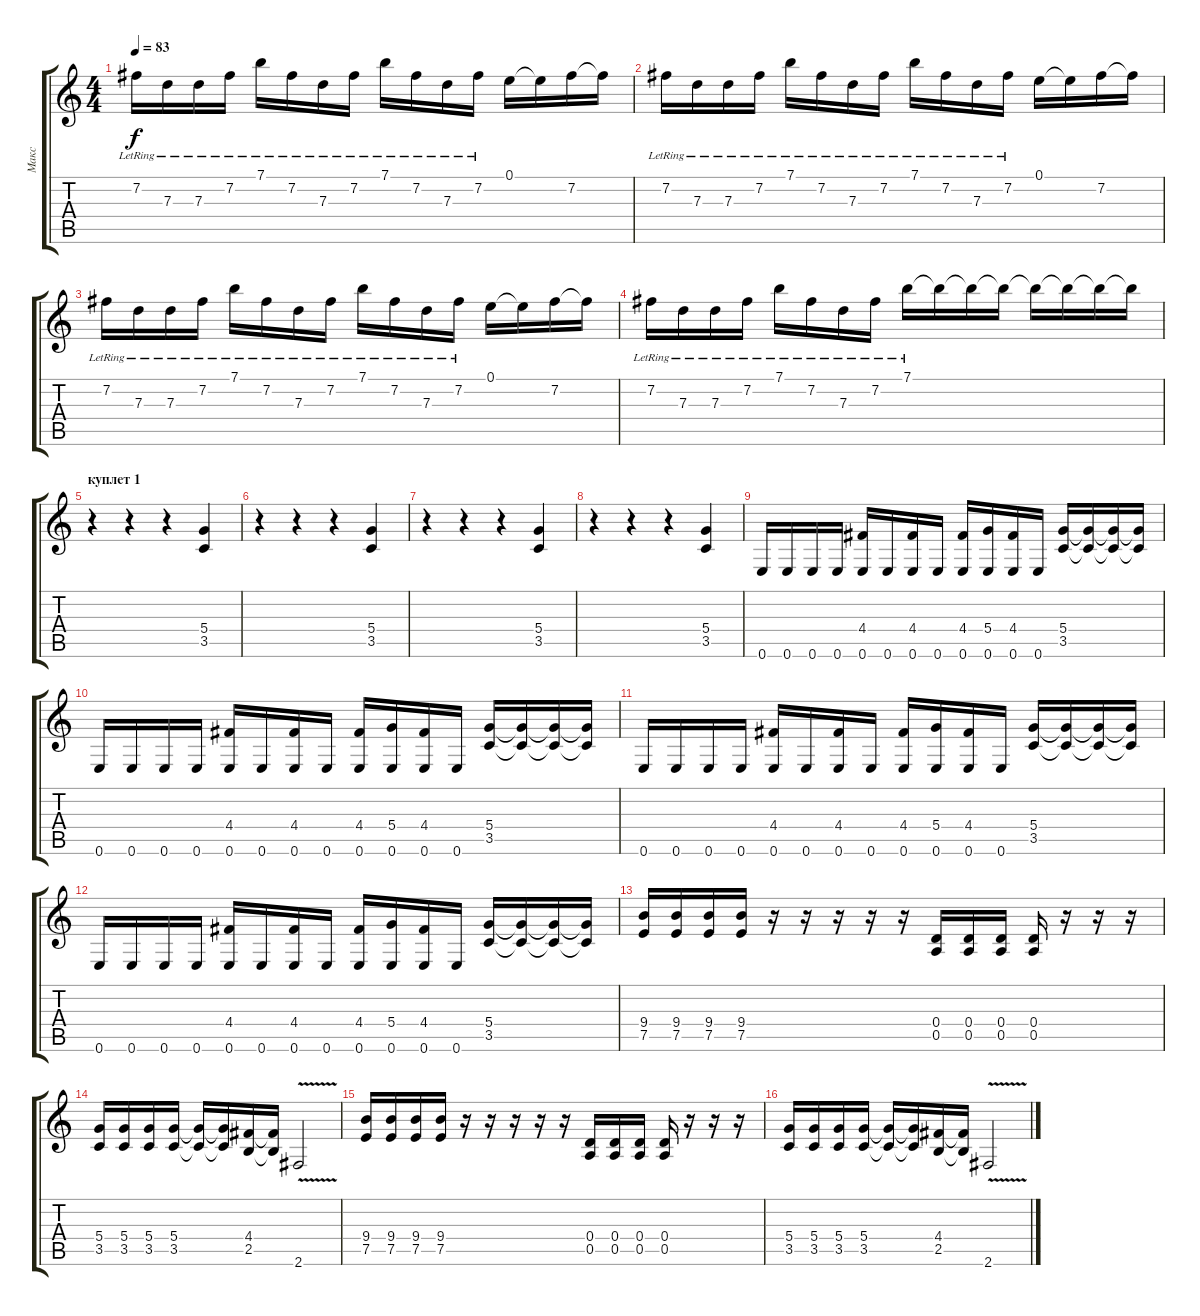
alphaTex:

\track ("Макс" "Макс") {instrument distortionguitar}
\staff {score tabs}
\tuning (E4 B3 G3 D3 A2 E2) {hide}
\ts (4 4)
\tempo 83
\clef g2
\ks c
7.2{lr}.16{dy f instrument acousticguitarsteel} 7.3{lr}.16 7.3{lr}.16 7.2{lr}.16 7.1{lr}.16 7.2{lr}.16 7.3{lr}.16 7.2{lr}.16 7.1{lr}.16 7.2{lr}.16 7.3{lr}.16 7.2{lr}.16 0.1.16 0.1{t}.16 7.2.16 7.2{t}.16 |
7.2{lr}.16 7.3{lr}.16 7.3{lr}.16 7.2{lr}.16 7.1{lr}.16 7.2{lr}.16 7.3{lr}.16 7.2{lr}.16 7.1{lr}.16 7.2{lr}.16 7.3{lr}.16 7.2{lr}.16 0.1.16 0.1{t}.16 7.2.16 7.2{t}.16 |
7.2{lr}.16 7.3{lr}.16 7.3{lr}.16 7.2{lr}.16 7.1{lr}.16 7.2{lr}.16 7.3{lr}.16 7.2{lr}.16 7.1{lr}.16 7.2{lr}.16 7.3{lr}.16 7.2{lr}.16 0.1.16 0.1{t}.16 7.2.16 7.2{t}.16 |
7.2{lr}.16 7.3{lr}.16 7.3{lr}.16 7.2{lr}.16 7.1{lr}.16 7.2{lr}.16 7.3{lr}.16 7.2{lr}.16 7.1{lr}.16 7.1{t}.16 7.1{t}.16 7.1{t}.16 7.1{t}.16 7.1{t}.16 7.1{t}.16 7.1{t}.16 |
\section ("" "куплет 1")
r.4{instrument distortionguitar} r.4 r.4 (5.4 3.5).4 |
r.4 r.4 r.4 (5.4 3.5).4 |
r.4 r.4 r.4 (5.4 3.5).4 |
r.4 r.4 r.4 (5.4 3.5).4 |
0.6.16{balance 3} 0.6.16 0.6.16 0.6.16 (4.4 0.6).16 0.6.16 (4.4 0.6).16 0.6.16 (4.4 0.6).16 (5.4 0.6).16 (4.4 0.6).16 0.6.16 (5.4 3.5).16 (5.4{t} 3.5{t}).16 (5.4{t} 3.5{t}).16 (5.4{t} 3.5{t}).16 |
0.6.16 0.6.16 0.6.16 0.6.16 (4.4 0.6).16 0.6.16 (4.4 0.6).16 0.6.16 (4.4 0.6).16 (5.4 0.6).16 (4.4 0.6).16 0.6.16 (5.4 3.5).16 (5.4{t} 3.5{t}).16 (5.4{t} 3.5{t}).16 (5.4{t} 3.5{t}).16 |
0.6.16 0.6.16 0.6.16 0.6.16 (4.4 0.6).16 0.6.16 (4.4 0.6).16 0.6.16 (4.4 0.6).16 (5.4 0.6).16 (4.4 0.6).16 0.6.16 (5.4 3.5).16 (5.4{t} 3.5{t}).16 (5.4{t} 3.5{t}).16 (5.4{t} 3.5{t}).16 |
0.6.16 0.6.16 0.6.16 0.6.16 (4.4 0.6).16 0.6.16 (4.4 0.6).16 0.6.16 (4.4 0.6).16 (5.4 0.6).16 (4.4 0.6).16 0.6.16 (5.4 3.5).16 (5.4{t} 3.5{t}).16 (5.4{t} 3.5{t}).16 (5.4{t} 3.5{t}).16 |
(9.4 7.5).16 (9.4 7.5).16 (9.4 7.5).16 (9.4 7.5).16 r.16 r.16 r.16 r.16 r.16 (0.4 0.5).16 (0.4 0.5).16 (0.4 0.5).16 (0.4 0.5).16 r.16 r.16 r.16 |
(5.4 3.5).16 (5.4 3.5).16 (5.4 3.5).16 (5.4 3.5).16 (5.4{t} 3.5{t}).16 (5.4{t} 3.5{t}).16 (4.4 2.5).16 (4.4{t} 2.5{t}).16 2.6{v}.2 |
(9.4 7.5).16 (9.4 7.5).16 (9.4 7.5).16 (9.4 7.5).16 r.16 r.16 r.16 r.16 r.16 (0.4 0.5).16 (0.4 0.5).16 (0.4 0.5).16 (0.4 0.5).16 r.16 r.16 r.16 |
(5.4 3.5).16 (5.4 3.5).16 (5.4 3.5).16 (5.4 3.5).16 (5.4{t} 3.5{t}).16 (5.4{t} 3.5{t}).16 (4.4 2.5).16 (4.4{t} 2.5{t}).16 2.6{v}.2
